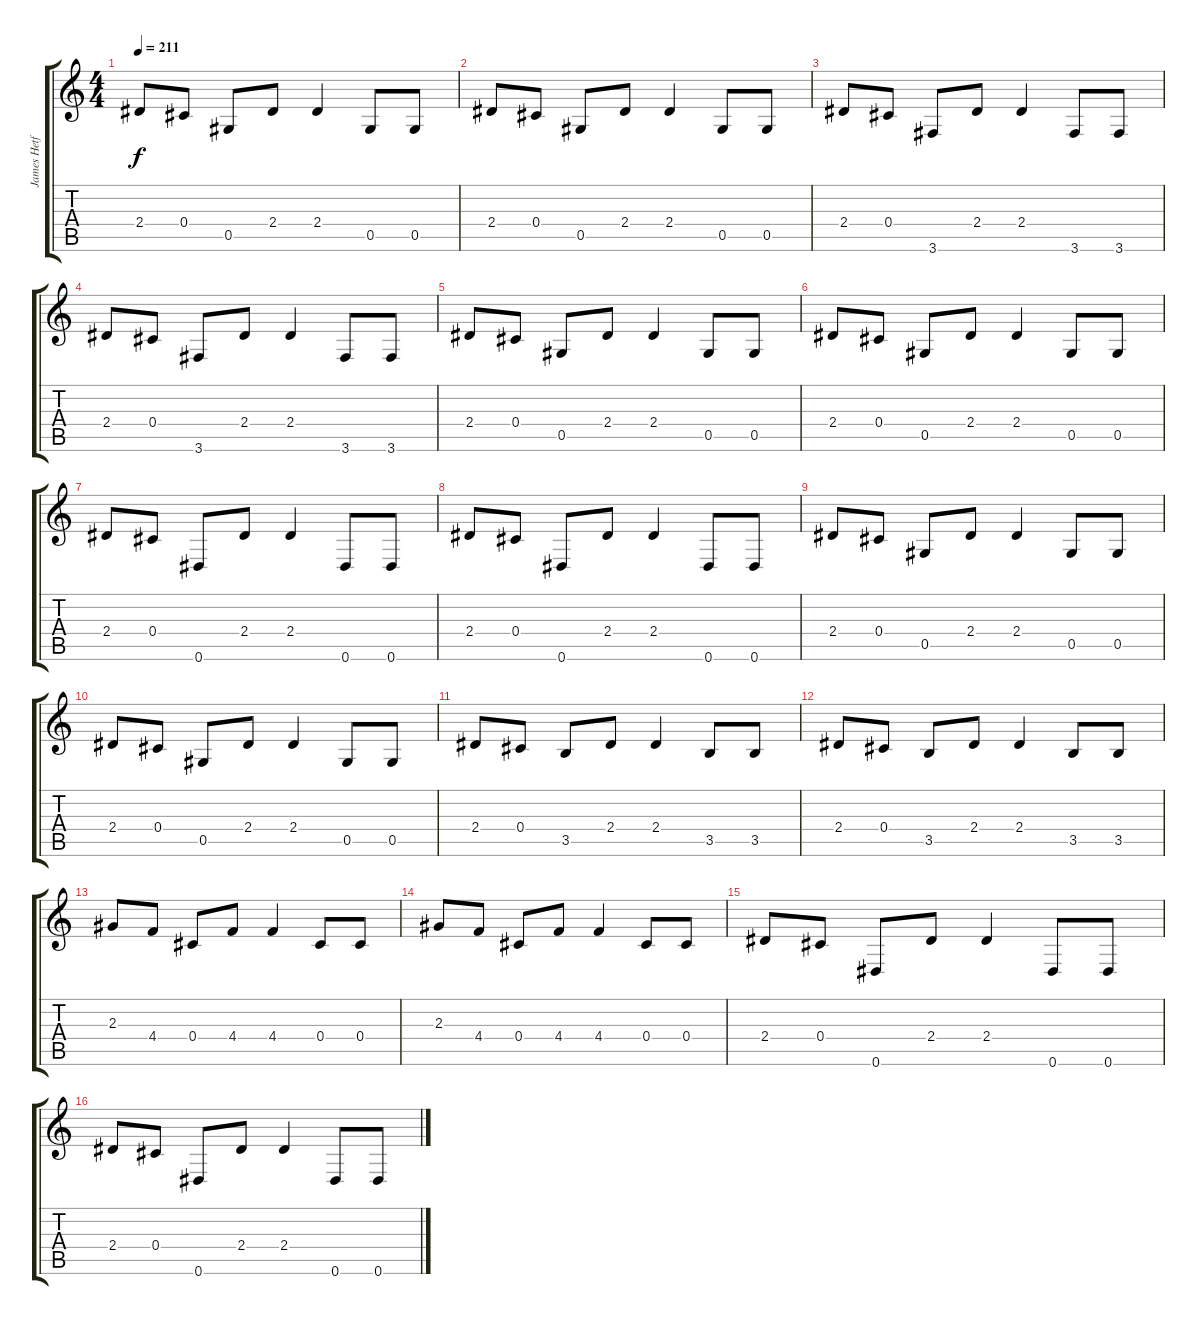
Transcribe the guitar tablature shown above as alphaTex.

\track ("James Hetfield (Guitar)" "James Hetf") {instrument overdrivenguitar}
\staff {score tabs}
\tuning (Eb4 Bb3 Gb3 Db3 Ab2 Eb2) {hide}
\ts (4 4)
\tempo 211
\clef g2
\ks c
2.4.8{dy f} 0.4.8 0.5.8 2.4.8 2.4.4 0.5.8 0.5.8 |
2.4.8 0.4.8 0.5.8 2.4.8 2.4.4 0.5.8 0.5.8 |
2.4.8 0.4.8 3.6.8 2.4.8 2.4.4 3.6.8 3.6.8 |
2.4.8 0.4.8 3.6.8 2.4.8 2.4.4 3.6.8 3.6.8 |
2.4.8 0.4.8 0.5.8 2.4.8 2.4.4 0.5.8 0.5.8 |
2.4.8 0.4.8 0.5.8 2.4.8 2.4.4 0.5.8 0.5.8 |
2.4.8 0.4.8 0.6.8 2.4.8 2.4.4 0.6.8 0.6.8 |
2.4.8 0.4.8 0.6.8 2.4.8 2.4.4 0.6.8 0.6.8 |
2.4.8 0.4.8 0.5.8 2.4.8 2.4.4 0.5.8 0.5.8 |
2.4.8 0.4.8 0.5.8 2.4.8 2.4.4 0.5.8 0.5.8 |
2.4.8 0.4.8 3.5.8 2.4.8 2.4.4 3.5.8 3.5.8 |
2.4.8 0.4.8 3.5.8 2.4.8 2.4.4 3.5.8 3.5.8 |
2.3.8 4.4.8 0.4.8 4.4.8 4.4.4 0.4.8 0.4.8 |
2.3.8 4.4.8 0.4.8 4.4.8 4.4.4 0.4.8 0.4.8 |
2.4.8 0.4.8 0.6.8 2.4.8 2.4.4 0.6.8 0.6.8 |
2.4.8 0.4.8 0.6.8 2.4.8 2.4.4 0.6.8 0.6.8
